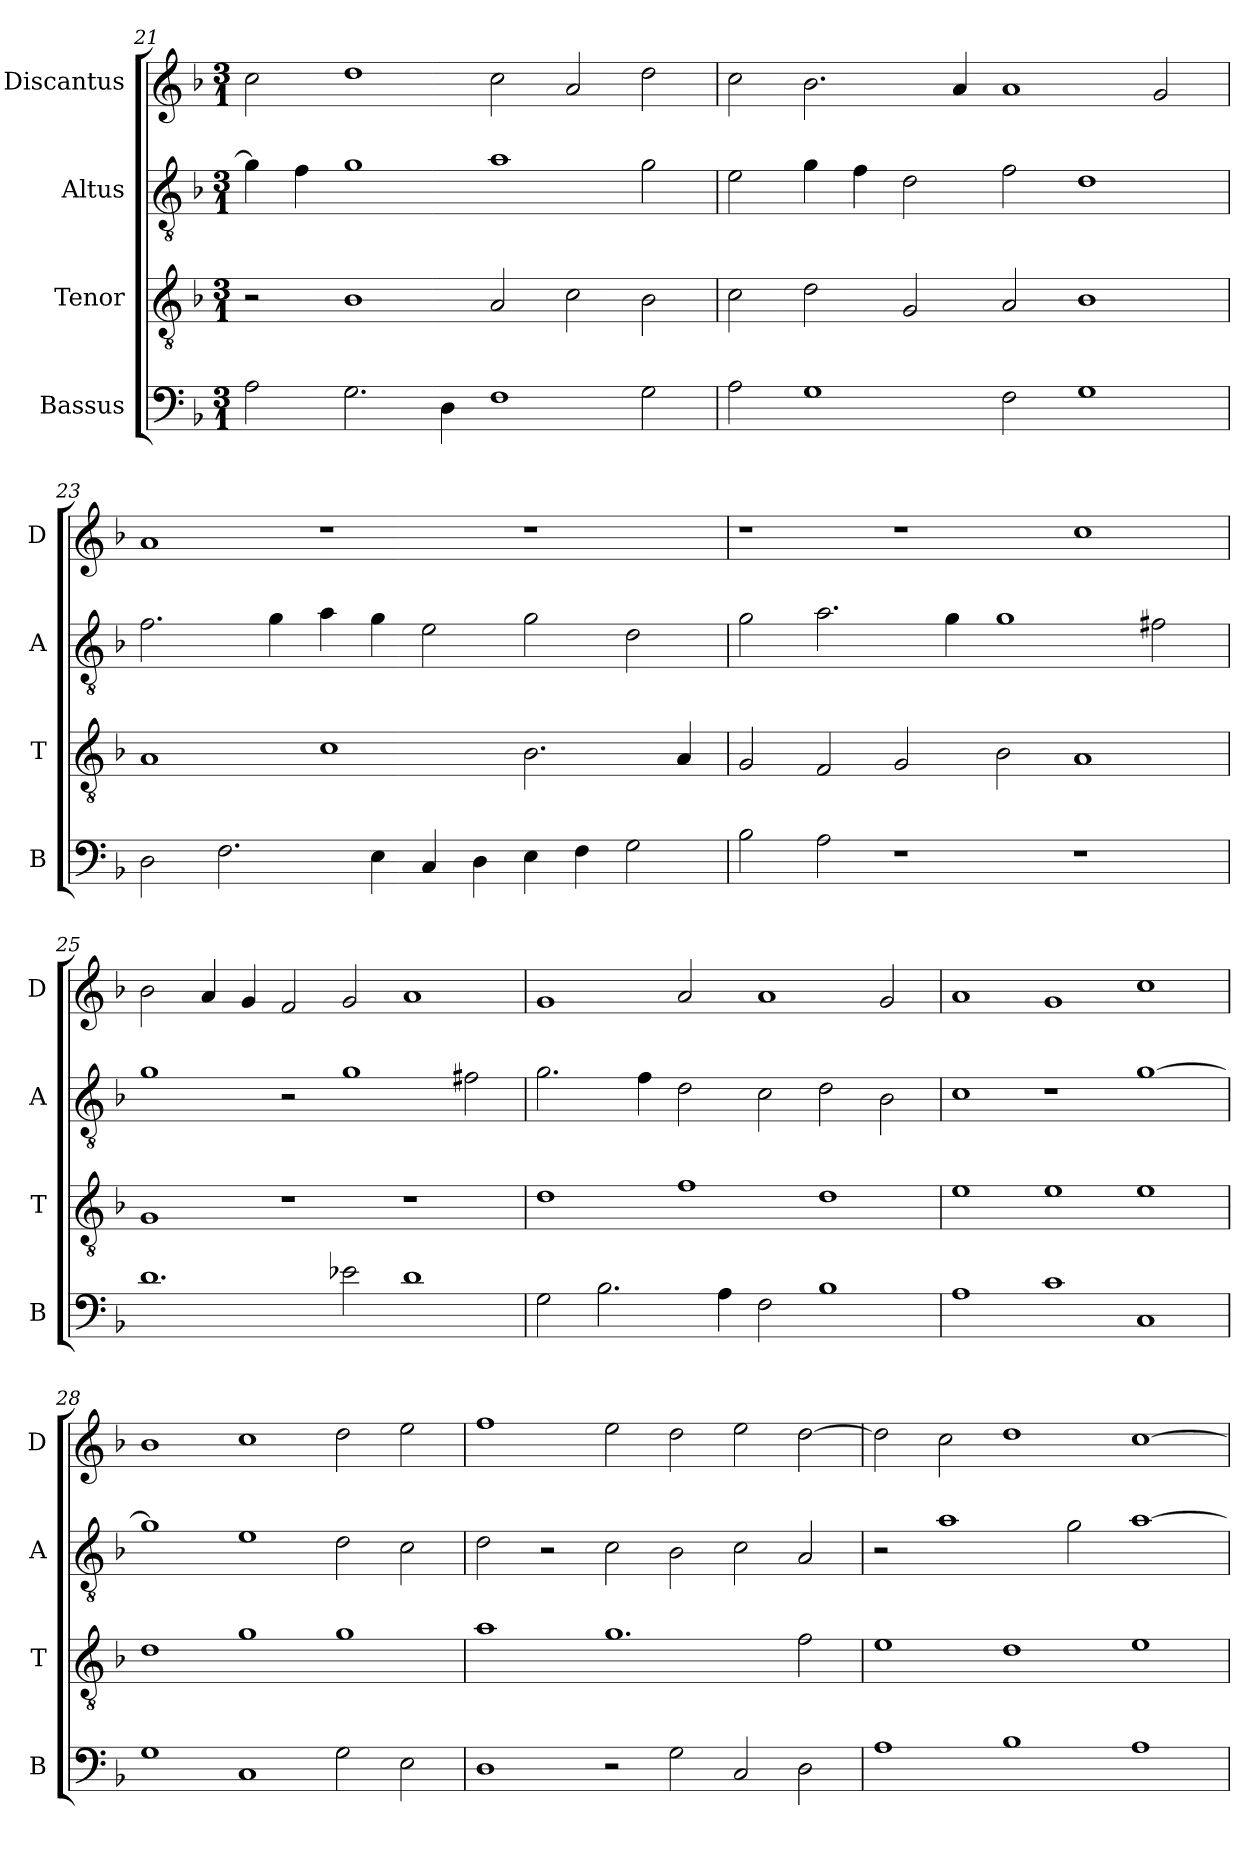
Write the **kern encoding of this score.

**kern	**kern	**kern	**kern
*part4	*part3	*part2	*part1
*staff4	*staff3	*staff2	*staff1
*I"Bassus	*I"Tenor	*I"Altus	*I"Discantus
*I'B	*I'T	*I'A	*I'D
*clefF4	*clefGv2	*clefGv2	*clefG2
*k[b-]	*k[b-]	*k[b-]	*k[b-]
*M3/1	*M3/1	*M3/1	*M3/1
=21	=21	=21	=21
2A\	2r	4g\]	2cc\
.	.	4f\	.
2.G\	1B-	1g	1dd
4D\	.	.	.
1F	2A/	1a	2cc\
.	2c\	.	2a/
2G\	2B-\	2g\	2dd\
=22	=22	=22	=22
2A\	2c\	2e\	2cc\
1G	2d\	4g\	2.b-\
.	.	4f\	.
.	2G/	2d\	.
.	.	.	4a/
2F\	2A/	2f\	1a
1G	1B-	1d	.
.	.	.	2g/
=23	=23	=23	=23
2D\	1A	2.f\	1a
2.F\	.	.	.
.	.	4g\	.
.	1c	4a\	1r
4E\	.	4g\	.
4C/	.	2e\	.
4D\	.	.	.
4E\	2.B-\	2g\	1r
4F\	.	.	.
2G\	.	2d\	.
.	4A/	.	.
=24	=24	=24	=24
2B-\	2G/	2g\	1r
2A\	2F/	2.a\	.
1r	2G/	.	1r
.	.	4g\	.
.	2B-\	1g	.
1r	1A	.	1cc
.	.	2f#X\	.
=25	=25	=25	=25
1.d	1G	1g	2b-\
.	.	.	4a/
.	.	.	4g/
.	1r	2r	2f/
2e-X\	.	1g	2g/
1d	1r	.	1a
.	.	2f#X\	.
=26	=26	=26	=26
2G\	1d	2.g\	1g
2.B-\	.	.	.
.	.	4f\	.
.	1f	2d\	2a/
4A\	.	.	.
2F\	.	2c\	1a
1B-	1d	2d\	.
.	.	2B-\	2g/
=27	=27	=27	=27
1A	1e	1c	1a
1c	1e	1r	1g
1C	1e	[1g	1cc
=28	=28	=28	=28
1G	1d	1g]	1b-
1C	1g	1e	1cc
2G\	1g	2d\	2dd\
2E\	.	2c\	2ee\
=29	=29	=29	=29
1D	1a	2d\	1ff
.	.	2r	.
2r	1.g	2c\	2ee\
2G\	.	2B-\	2dd\
2C/	.	2c\	2ee\
2D\	2f\	2A/	[2dd\
=30	=30	=30	=30
1A	1e	2r	2dd\]
.	.	1a	2cc\
1B-	1d	.	1dd
.	.	2g\	.
1A	1e	[1a	[1cc
=	=	=	=
*-	*-	*-	*-
